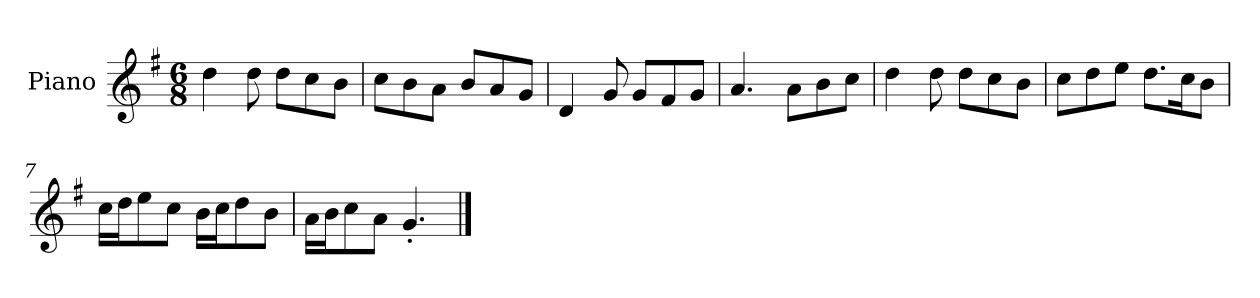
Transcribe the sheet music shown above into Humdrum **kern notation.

**kern
*part1
*staff1
*I"Piano
*I'Pno.
*clefG2
*k[f#]
*M6/8
*MM120
=1
4dd\
8dd\
8dd\L
8cc\
8b\J
=2
8cc\L
8b\
8a\J
8b/L
8a/
8g/J
=3
4d/
8g/
8g/L
8f#/
8g/J
=4
4.a/
8a\L
8b\
8cc\J
=5
4dd\
8dd\
8dd\L
8cc\
8b\J
=6
8cc\L
8dd\
8ee\J
8.dd\L
16cc\K
8b\J
=7
16cc\LL
16dd\J
8ee\
8cc\J
16b\LL
16cc\J
8dd\
8b\J
!!LO:LB:g=z
=8
16a\LL
16b\J
8cc\
8a\J
4.g'/
==
*-
